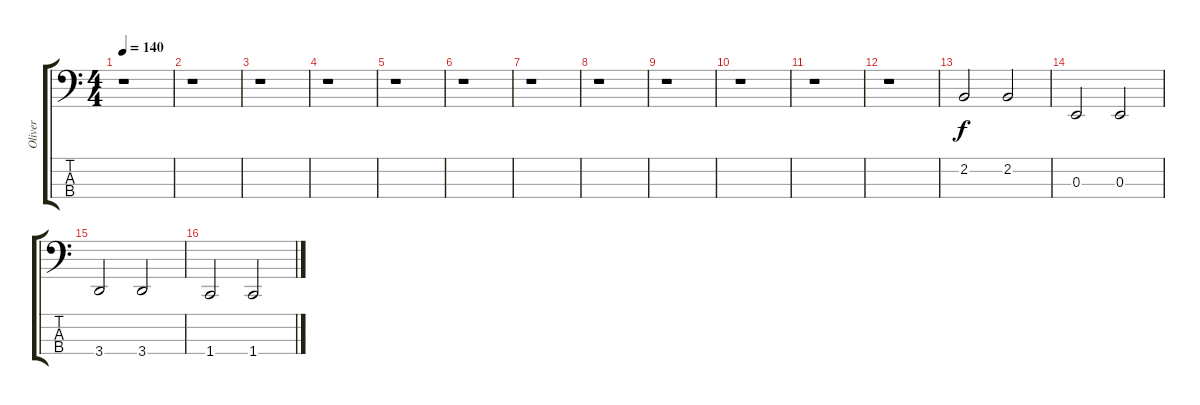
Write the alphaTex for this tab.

\track ("Oliver" "Oliver") {instrument electricbassfinger}
\staff {score tabs}
\tuning (D2 A1 E1 B0) {hide}
\ts (4 4)
\tempo 140
\clef f4
\ks c
r.1{dy f} |
r.1 |
r.1 |
r.1 |
r.1 |
r.1 |
r.1 |
r.1 |
r.1 |
r.1 |
r.1 |
r.1 |
2.2.2 2.2.2 |
0.3.2 0.3.2 |
3.4.2 3.4.2 |
1.4.2 1.4.2
